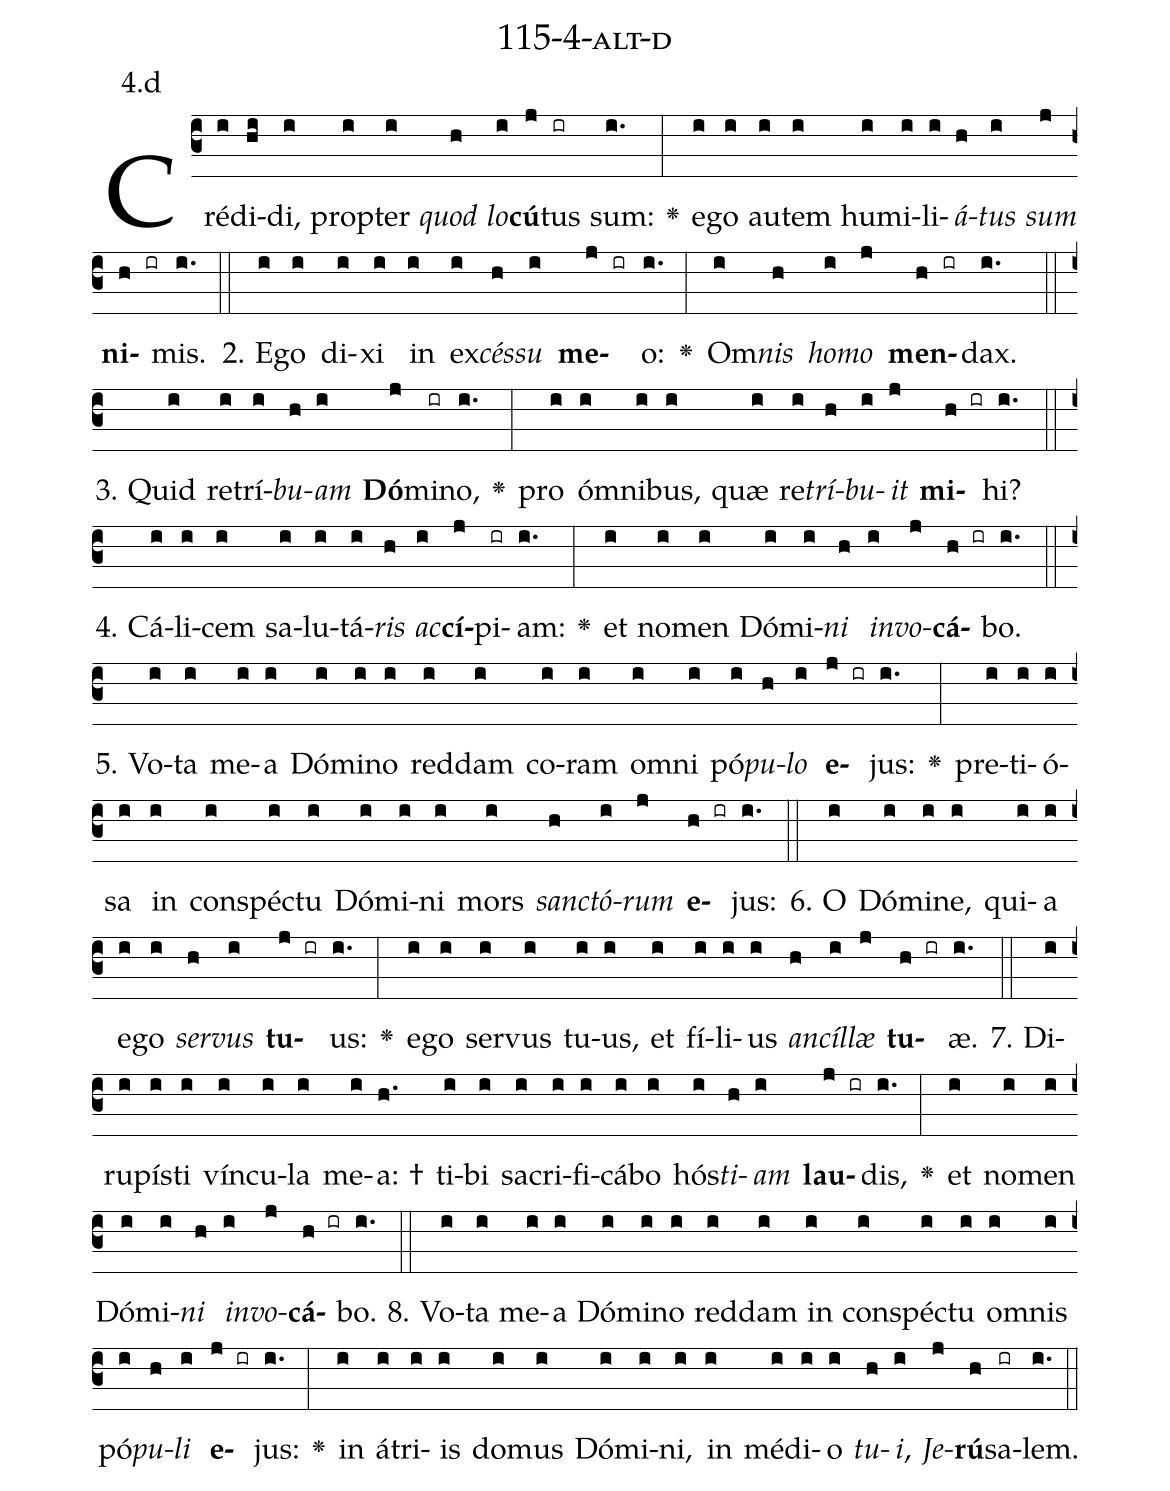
name: 115-4-alt-d;
annotation: 4.d;
%%
(c3)Cré(i)di(hi)di,(i) prop(i)ter(i) <i>quod</i>(h) <i>lo</i>(i)<b>cú</b>(j)tus(ir) sum:(i.) <v>\greheightstar</v>(:) e(i)go(i) au(i)tem(i) hu(i)mi(i)li(i)<i>á</i>(h)<i>tus</i>(i) <i>sum</i>(j) <b>ni</b>(h ir)mis.(i.) (::)
2. E(i)go(i) di(i)xi(i) in(i) ex(i)<i>cés</i>(h)<i>su</i>(i) <b>me</b>(j ir)o:(i.) <v>\greheightstar</v>(:) Om(i)<i>nis</i>(h) <i>ho</i>(i)<i>mo</i>(j) <b>men</b>(h ir)dax.(i.) (::)
3. Quid(i) re(i)trí(i)<i>bu</i>(h)<i>am</i>(i) <b>Dó</b>(j)mi(ir)no,(i.) <v>\greheightstar</v>(:) pro(i) óm(i)ni(i)bus,(i) quæ(i) re(i)<i>trí</i>(h)<i>bu</i>(i)<i>it</i>(j) <b>mi</b>(h ir)hi?(i.) (::)
4. Cá(i)li(i)cem(i) sa(i)lu(i)tá(i)<i>ris</i>(h) <i>ac</i>(i)<b>cí</b>(j)pi(ir)am:(i.) <v>\greheightstar</v>(:) et(i) no(i)men(i) Dó(i)mi(i)<i>ni</i>(h) <i>in</i>(i)<i>vo</i>(j)<b>cá</b>(h ir)bo.(i.) (::)
5. Vo(i)ta(i) me(i)a(i) Dó(i)mi(i)no(i) red(i)dam(i) co(i)ram(i) om(i)ni(i) pó(i)<i>pu</i>(h)<i>lo</i>(i) <b>e</b>(j ir)jus:(i.) <v>\greheightstar</v>(:) pre(i)ti(i)ó(i)sa(i) in(i) con(i)spéc(i)tu(i) Dó(i)mi(i)ni(i) mors(i) <i>sanc</i>(h)<i>tó</i>(i)<i>rum</i>(j) <b>e</b>(h ir)jus:(i.) (::)
6. O(i) Dó(i)mi(i)ne,(i) qui(i)a(i) e(i)go(i) <i>ser</i>(h)<i>vus</i>(i) <b>tu</b>(j ir)us:(i.) <v>\greheightstar</v>(:) e(i)go(i) ser(i)vus(i) tu(i)us,(i) et(i) fí(i)li(i)us(i) <i>an</i>(h)<i>cíl</i>(i)<i>læ</i>(j) <b>tu</b>(h ir)æ.(i.) (::)
7. Di(i)ru(i)pís(i)ti(i) vín(i)cu(i)la(i) me(i)a: †(h.) ti(i)bi(i) sa(i)cri(i)fi(i)cá(i)bo(i) hós(i)<i>ti</i>(h)<i>am</i>(i) <b>lau</b>(j ir)dis,(i.) <v>\greheightstar</v>(:) et(i) no(i)men(i) Dó(i)mi(i)<i>ni</i>(h) <i>in</i>(i)<i>vo</i>(j)<b>cá</b>(h ir)bo.(i.) (::)
8. Vo(i)ta(i) me(i)a(i) Dó(i)mi(i)no(i) red(i)dam(i) in(i) con(i)spéc(i)tu(i) om(i)nis(i) pó(i)<i>pu</i>(h)<i>li</i>(i) <b>e</b>(j ir)jus:(i.) <v>\greheightstar</v>(:) in(i) á(i)tri(i)is(i) do(i)mus(i) Dó(i)mi(i)ni,(i) in(i) mé(i)di(i)o(i) <i>tu</i>(h)<i>i</i>,(i) <i>Je</i>(j)<b>rú</b>(h)sa(ir)lem.(i.) (::)
